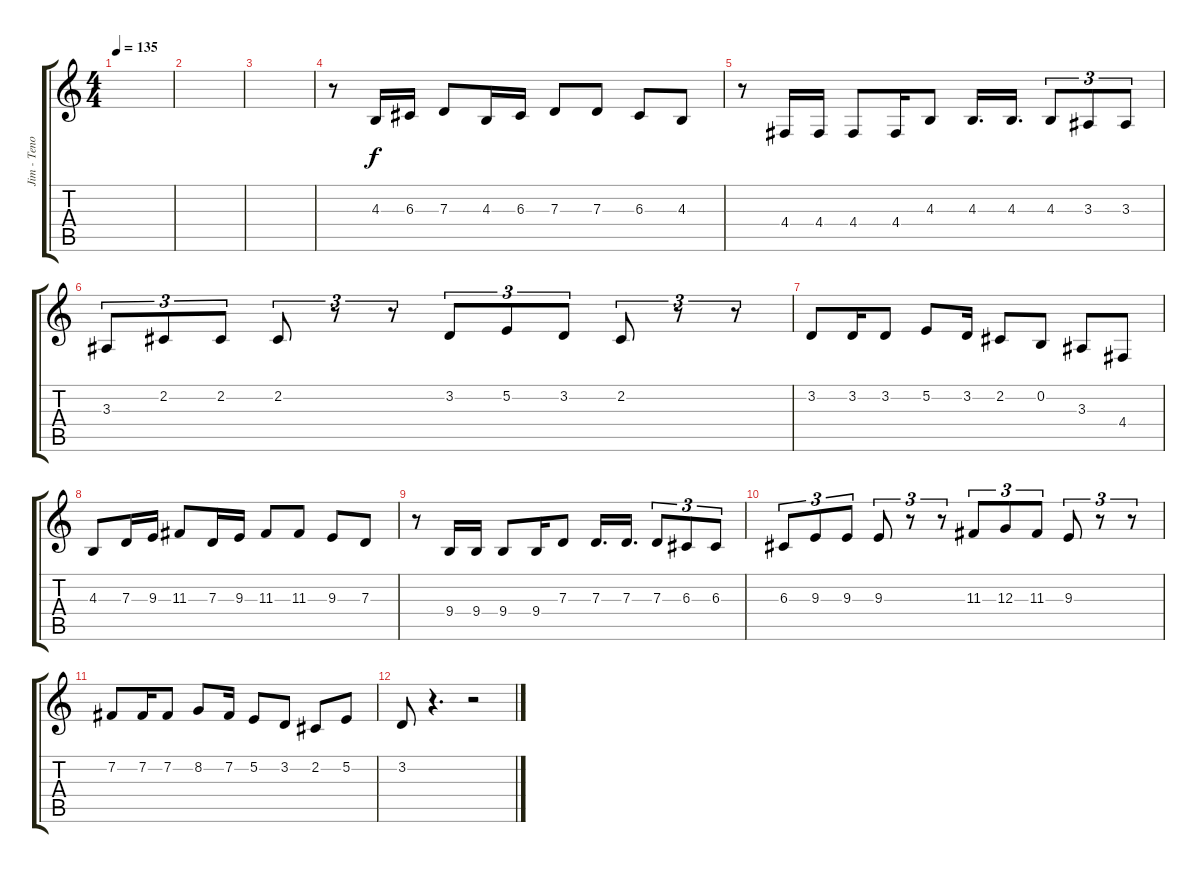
\track ("Jim - Tenor Sax" "Jim - Teno") {instrument tenorsax}
\staff {score tabs}
\tuning (E4 B3 G3 D3 A2 E2) {hide}
\ts (4 4)
\tempo 135
\clef g2
\ks c
|
|
|
r.8 4.3.16 6.3.16 7.3.8 4.3.16 6.3.16 7.3.8 7.3.8 6.3.8 4.3.8 |
r.8 4.4.16 4.4.16 4.4.8 4.4.16 4.3.8 4.3.16{d} 4.3.16{d} 4.3.8{tu (3 2)} 3.3.8{tu (3 2)} 3.3.8{tu (3 2)} |
3.3.8{tu (3 2)} 2.2.8{tu (3 2)} 2.2.8{tu (3 2)} 2.2.8{tu (3 2)} r.8{tu (3 2)} r.8{tu (3 2)} 3.2.8{tu (3 2)} 5.2.8{tu (3 2)} 3.2.8{tu (3 2)} 2.2.8{tu (3 2)} r.8{tu (3 2)} r.8{tu (3 2)} |
3.2.8 3.2.16 3.2.8 5.2.8 3.2.16 2.2.8 0.2.8 3.3.8 4.4.8 |
4.3.8 7.3.16 9.3.16 11.3.8 7.3.16 9.3.16 11.3.8 11.3.8 9.3.8 7.3.8 |
r.8 9.4.16 9.4.16 9.4.8 9.4.16 7.3.8 7.3.16{d} 7.3.16{d} 7.3.8{tu (3 2)} 6.3.8{tu (3 2)} 6.3.8{tu (3 2)} |
6.3.8{tu (3 2)} 9.3.8{tu (3 2)} 9.3.8{tu (3 2)} 9.3.8{tu (3 2)} r.8{tu (3 2)} r.8{tu (3 2)} 11.3.8{tu (3 2)} 12.3.8{tu (3 2)} 11.3.8{tu (3 2)} 9.3.8{tu (3 2)} r.8{tu (3 2)} r.8{tu (3 2)} |
7.2.8 7.2.16 7.2.8 8.2.8 7.2.16 5.2.8 3.2.8 2.2.8 5.2.8 |
3.2.8 r.4{d} r.2
